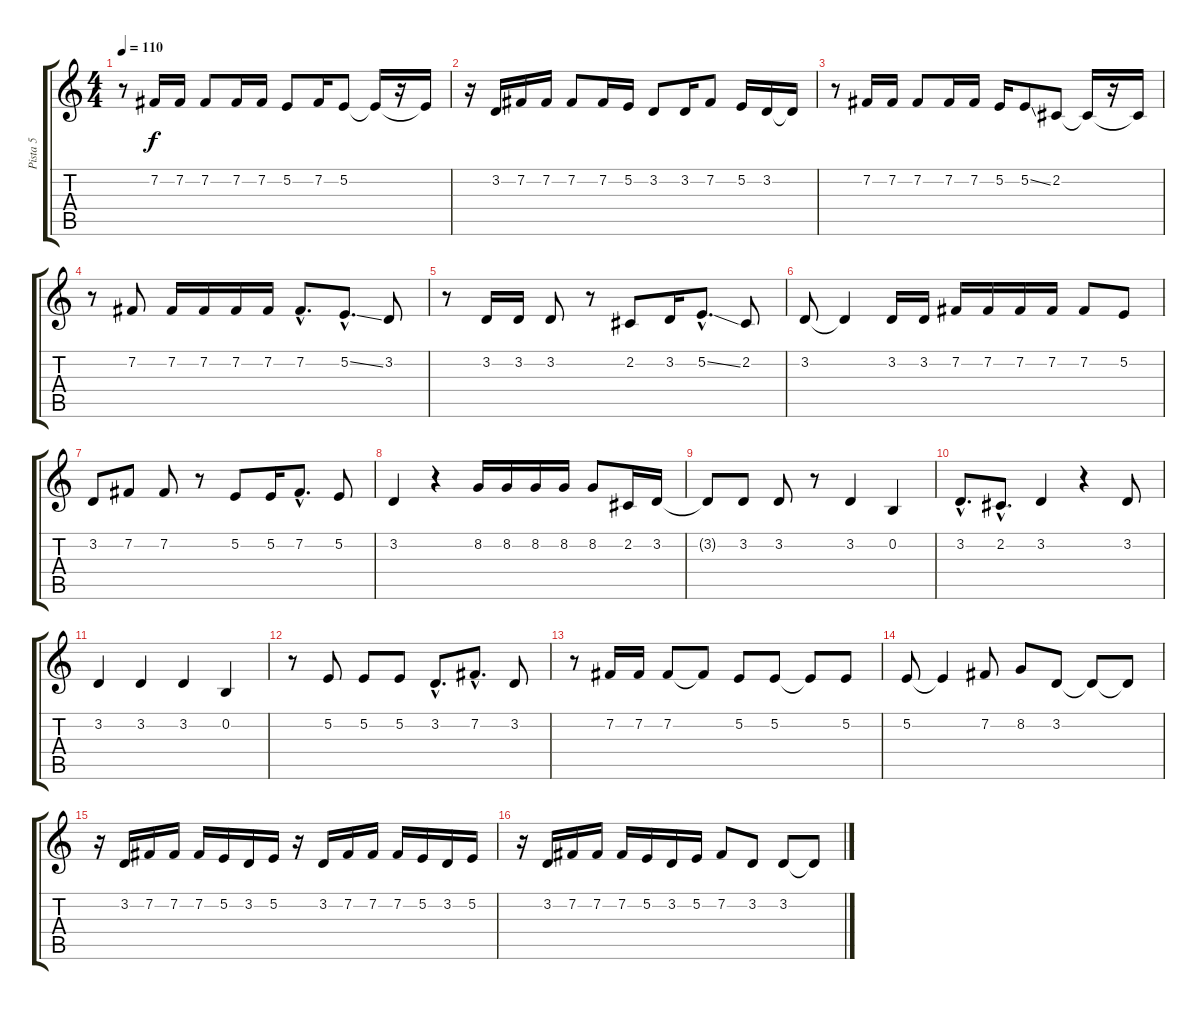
\track ("Pista 5" "Pista 5") {instrument tenorsax}
\staff {score tabs}
\tuning (E4 B3 G3 D3 A2 E2) {hide}
\ts (4 4)
\tempo 110
\clef g2
\ks c
r.8{dy f} 7.2.16 7.2.16 7.2.8 7.2.16 7.2.16 5.2.8 7.2.16 5.2.8 5.2{t}.16 r.16 5.2{t}.16 |
r.16 3.2.16 7.2.16 7.2.16 7.2.8 7.2.16 5.2.16 3.2.8 3.2.16 7.2.8 5.2.16 3.2.16 3.2{t}.16 |
r.8 7.2.16 7.2.16 7.2.8 7.2.16 7.2.16 5.2.16 5.2{ss}.8 2.2.8 2.2{t}.16 r.16 2.2{t}.16 |
r.8 7.2.8 7.2.16 7.2.16 7.2.16 7.2.16 7.2{hac}.8{d} 5.2{ss hac}.8{d} 3.2.8 |
r.8 3.2.16 3.2.16 3.2.8 r.8 2.2.8 3.2.16 5.2{ss hac}.8{d} 2.2.8 |
3.2.8 3.2{t}.4 3.2.16 3.2.16 7.2.16 7.2.16 7.2.16 7.2.16 7.2.8 5.2.8 |
3.2.8 7.2.8 7.2.8 r.8 5.2.8 5.2.16 7.2{hac}.8{d} 5.2.8 |
3.2.4 r.4 8.2.16 8.2.16 8.2.16 8.2.16 8.2.8 2.2.16 3.2.16 |
3.2{t}.8 3.2.8 3.2.8 r.8 3.2.4 0.2.4 |
3.2{hac}.8{d} 2.2{hac}.8{d} 3.2.4 r.4 3.2.8 |
3.2.4 3.2.4 3.2.4 0.2.4 |
r.8 5.2.8 5.2.8 5.2.8 3.2{hac}.8{d} 7.2{hac}.8{d} 3.2.8 |
r.8 7.2.16 7.2.16 7.2.8 7.2{t}.8 5.2.8 5.2.8 5.2{t}.8 5.2.8 |
5.2.8 5.2{t}.4 7.2.8 8.2.8 3.2.8 3.2{t}.8 3.2{t}.8 |
r.16 3.2.16 7.2.16 7.2.16 7.2.16 5.2.16 3.2.16 5.2.16 r.16 3.2.16 7.2.16 7.2.16 7.2.16 5.2.16 3.2.16 5.2.16 |
r.16 3.2.16{instrument tenorsax} 7.2.16 7.2.16 7.2.16 5.2.16 3.2.16 5.2.16 7.2.8 3.2.8 3.2.8 3.2{t}.8
